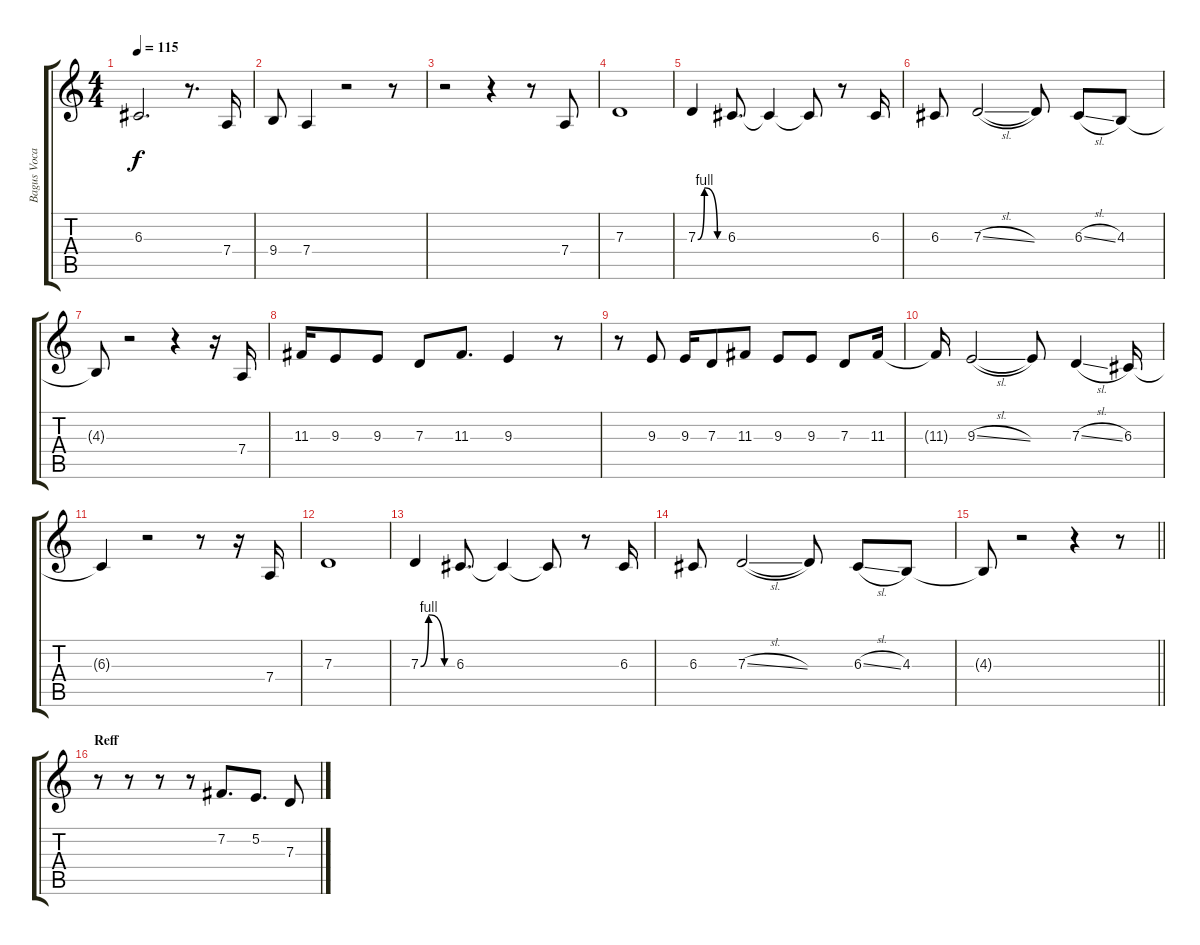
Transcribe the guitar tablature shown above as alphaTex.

\track ("Bagus Vocal" "Bagus Voca") {instrument lead2sawtooth}
\staff {score tabs}
\tuning (E4 B3 G3 D3 A2 E2) {hide}
\ts (4 4)
\tempo 115
\clef g2
\ks c
6.3.2{d dy f} r.8{d} 7.4.16 |
9.4.8 7.4.4 r.2 r.8 |
r.2 r.4 r.8 7.4.8 |
7.3.1 |
7.3{be (custom 0 0 15 4 45 0 60 0)}.4 6.3.8{d} 6.3{t}.4 6.3{t}.8 r.8 6.3.16 |
6.3.8 7.3{sl}.2 7.3{t}.8 6.3{sl}.8 4.3.8 |
4.3{t}.8 r.2 r.4 r.16 7.4.16 |
11.3.16 9.3.8 9.3.8 7.3.8 11.3.8{d} 9.3.4 r.8 |
r.8 9.3.8 9.3.16 7.3.8 11.3.8 9.3.8 9.3.8 7.3.8 11.3.16 |
11.3{t}.16 9.3{sl}.2 9.3{t}.8 7.3{sl}.4 6.3.16 |
6.3{t}.4 r.2 r.8 r.16 7.4.16 |
7.3.1 |
7.3{be (custom 0 0 15 4 45 0 60 0)}.4 6.3.8{d} 6.3{t}.4 6.3{t}.8 r.8 6.3.16 |
6.3.8 7.3{sl}.2 7.3{t}.8 6.3{sl}.8 4.3.8 |
\barLineRight lightlight
4.3{t}.8 r.2 r.4 r.8 |
\section ("" "Reff")
r.8 r.8 r.8 r.8 7.2.8{d} 5.2.8{d} 7.3.8
